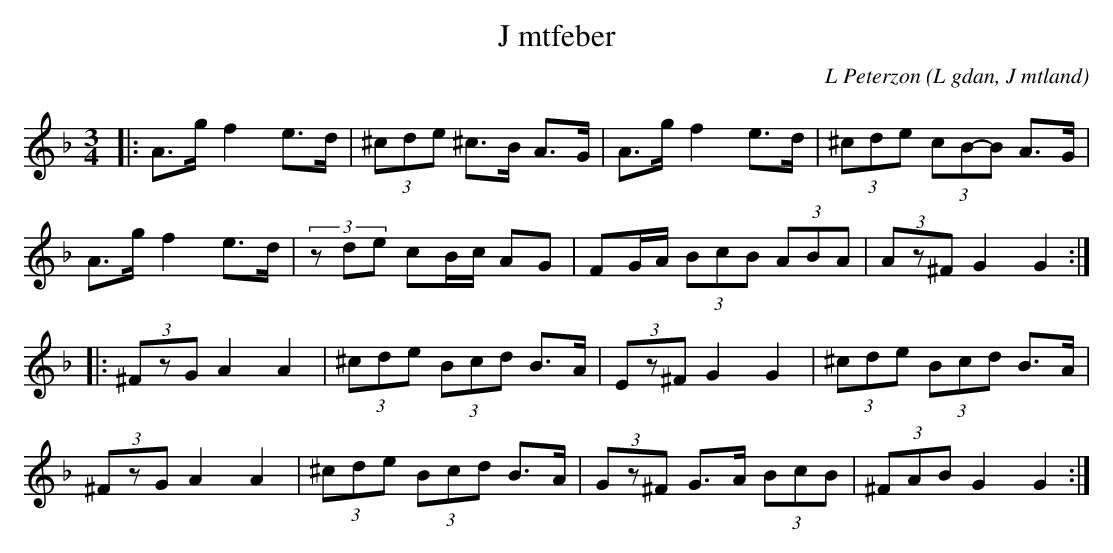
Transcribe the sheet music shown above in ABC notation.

X:1
T:J mtfeber
C: L Peterzon
O:L gdan, J mtland
M:3/4
L:1/8
K:Dm
|: A>g f2 e>d|(3^cde ^c>B A>G|A>g f2 e>d|(3^cde (3cB-B A>G|
A>g f2 e>d|(3zde cB/c/ AG|FG/A/ (3BcB (3ABA|(3Az^F G2 G2:|
|:(3^FzG A2 A2|(3^cde (3Bcd B>A|(3Ez^F G2 G2|(3^cde (3Bcd B>A|
(3^FzG A2 A2|(3^cde (3Bcd B>A| (3Gz^F G>A (3BcB|(3^FAB G2 G2:|
